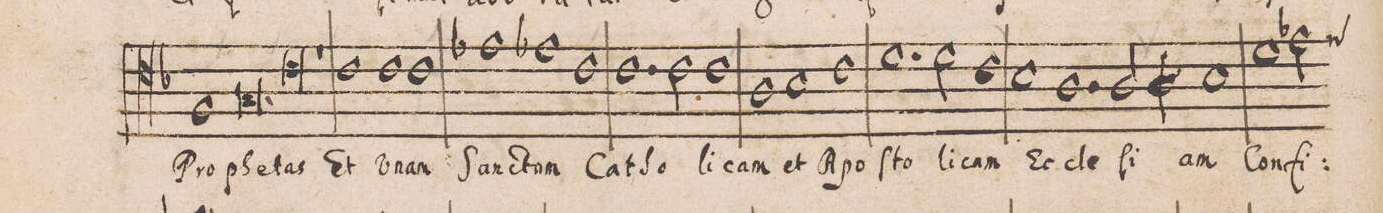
**kern	**text
*I"TENOR	*
*clefC4	*
*k[b-]	*
*met(O)	*
*M3/1	*
1F	Pro-
=145	=145
0.G	-phe-
=146	=146
0c	-tas
1r	.
=147	=147
1c	Et
1c	u-
1c	-nam
=148	=148
1e-X	San-
1e-X	-ctam
1c	Ca-
=149	=149
1.c	-tho-
2c\	-li-
1c	-cam
=150	=150
1A	et
1B-	A-
1c	-po-
=151	=151
1.d	-ſto-
2d\	-li-
1c	-cam
=152	=152
1B-	Ec-
1.A	-cle-
2A/	-ſi-
=153	=153
*M2/1	*
*met(C|)	*
1B-	-am
1d	Con-
=154	=154
*custos:e	*
2e-X\	-fi-
*-	*-
